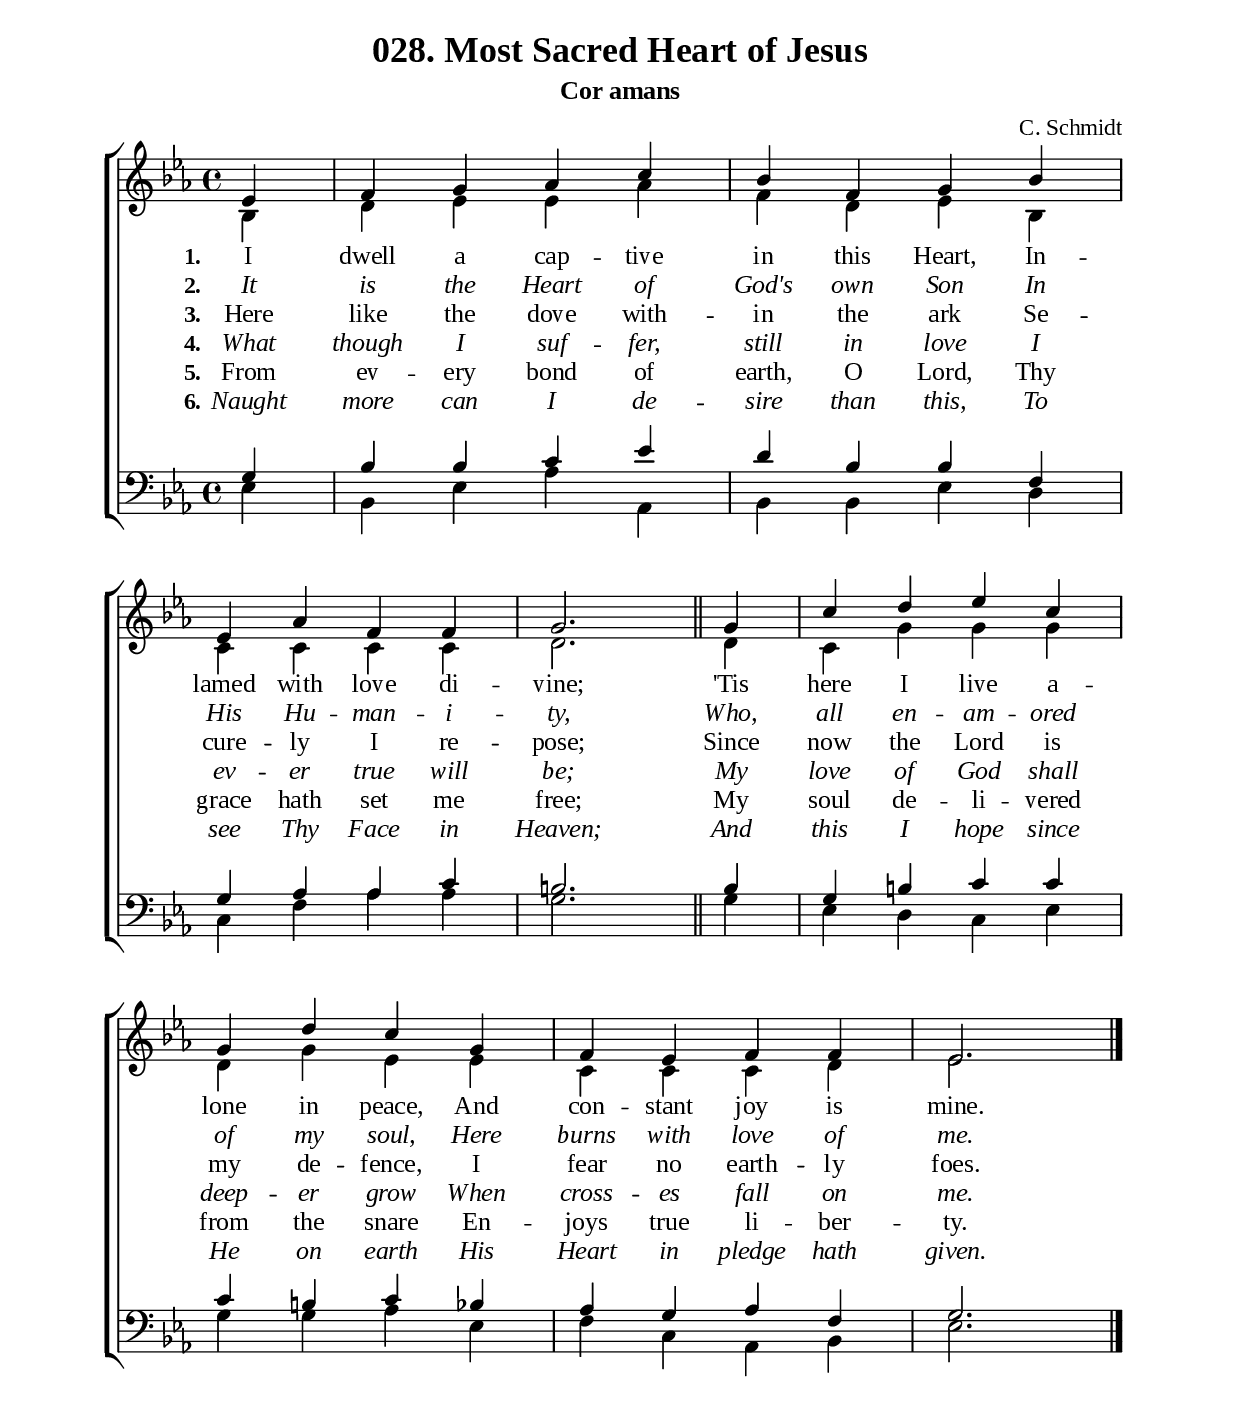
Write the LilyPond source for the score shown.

%%%%%%%%%%%%%%%%%%%%%%%%%%%%%
% CONTENTS OF THIS DOCUMENT
% 1. Common settings
% 2. Soprano verse music
% 3. Alto verse music
% 4. Tenor verse music
% 5. Basso verse music
% 6. Verse lyrics
% 7. Layout
%%%%%%%%%%%%%%%%%%%%%%%%%%%%%

%%%%%%%%%%%%%%%%%%%%%%%%%%%%%
% 1. Common settings
%%%%%%%%%%%%%%%%%%%%%%%%%%%%%
\version "2.18.2"

\header {
  title = "028. Most Sacred Heart of Jesus"
  subtitle = "Cor amans"
  %poet = ""
  composer = "C. Schmidt"
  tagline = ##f
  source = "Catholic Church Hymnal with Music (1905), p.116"
  %site = ""
}

globalSettings= {
  \key ees \major
  \time 4/4
  %\override Score.BarNumber.break-visibility = ##(#t #t #t)
  \override Score.BarNumber.break-visibility = ##(#f #f #f)
}

verseSettings = {
  \phrasingSlurDashed
}

\paper {
  #(set-paper-size "a4")
  top-margin = 15\mm
  bottom-margin = 15\mm
  left-margin = 20\mm
  right-margin = 20\mm
  indent = #0
  #(define fonts
	 (make-pango-font-tree "Liberation Serif"
	 		       "Liberation Serif"
			       "Liberation Serif"
			       (/ 20 20)))
}

printItalic = \with {
  \override LyricText.font-shape = #'italic
}

%%%%%%%%%%%%%%%%%%%%%%%%%%%%%
% 2. Soprano verse music
%%%%%%%%%%%%%%%%%%%%%%%%%%%%%
musicVerseSoprano = \relative c' {
\partial 4 ees4 |
%{ 1 %} f g aes c |
%{ 2 %} bes f g bes \break
%{ 3 %} ees, aes f f |
%{ 4 %} g2. \bar "||" g4 |
%{ 5 %} c d ees c \break
%{ 6 %} g d' c g |
%{ 7 %} f ees f f |
%{ 8 %} ees2. \bar "|."
}

%%%%%%%%%%%%%%%%%%%%%%%%%%%%%
% 3. Alto verse music
%%%%%%%%%%%%%%%%%%%%%%%%%%%%%
musicVerseAlto = \relative c' {
\partial 4 bes4 |
%{ 1 %} d ees ees aes |
%{ 2 %} f d ees bes |
%{ 3 %} c c c c |
%{ 4 %} d2. d4 |
%{ 5 %} c g' g g |
%{ 6 %} d g ees ees |
%{ 7 %} c c c d |
%{ 8 %} ees2.
}

%%%%%%%%%%%%%%%%%%%%%%%%%%%%%
% 4. Tenor verse music
%%%%%%%%%%%%%%%%%%%%%%%%%%%%%
musicVerseTenor = \relative c' {
\partial 4 g4 |
%{ 1 %} bes bes c ees |
%{ 2 %} d bes bes f |
%{ 3 %} g aes aes c |
%{ 4 %} b2. b4 |
%{ 5 %} g b c c |
%{ 6 %} c b c bes |
%{ 7 %} aes g aes f |
%{ 8 %} g2.
}

%%%%%%%%%%%%%%%%%%%%%%%%%%%%%
% 5. Basso verse music
%%%%%%%%%%%%%%%%%%%%%%%%%%%%%
musicVerseBasso = \relative c {
\partial 4 ees4 |
%{ 1 %} bes ees aes aes, |
%{ 2 %} bes bes ees d |
%{ 3 %} c f aes aes |
%{ 4 %} g2. g4 |
%{ 5 %} ees d c ees |
%{ 6 %} g g aes ees |
%{ 7 %} f c aes bes |
%{ 8 %} ees2.
}

%%%%%%%%%%%%%%%%%%%%%%%%%%%%%
% 6. Verse lyrics
%%%%%%%%%%%%%%%%%%%%%%%%%%%%%
lyricVerseOne = \lyricmode {
  \set stanza = #"1."
  I dwell a cap -- tive in this Heart,
  In -- lamed with love di -- vine;
  'Tis here I live a -- lone in peace,
  And con -- stant joy is mine.
}

lyricVerseTwo = \lyricmode {
  \set stanza = #"2."
 It is the Heart of God's own Son
 In His Hu -- man -- i -- ty,
 Who, all en -- am -- ored of my soul,
 Here burns with love of me.
}

lyricVerseThree = \lyricmode {
  \set stanza = #"3."
  Here like the dove with -- in the ark
  Se -- cure -- ly I re -- pose;
  Since now the Lord is my de -- fence,
  I fear no earth -- ly foes.
}

lyricVerseFour = \lyricmode {
  \set stanza = #"4."
  What though I suf -- fer, still in love
  I ev -- er true will be;
  My love of God shall deep -- er grow
  When cross -- es fall on me.
}

lyricVerseFive = \lyricmode {
  \set stanza = #"5."
  From ev -- ery bond of earth, O Lord,
  Thy grace hath set me free;
  My soul de -- li -- vered from the snare
  En -- joys true li -- ber -- ty.
}

lyricVerseSix = \lyricmode {
  \set stanza = #"6."
  Naught more can I de -- sire than this,
  To see Thy Face in Heaven;
  And this I hope since He on earth
  His Heart in pledge hath given.
}

%%%%%%%%%%%%%%%%%%%%%%%%%%%%%
% 7. Layout
%%%%%%%%%%%%%%%%%%%%%%%%%%%%%
\score {
    \new ChoirStaff <<
      \new Staff <<
        \clef "treble"
        \new Voice = "soprano" {
          \voiceOne \globalSettings \verseSettings \stemUp \slurUp \musicVerseSoprano
        }
        \new Voice = "alto" {
          \voiceTwo \globalSettings \verseSettings \stemDown \slurDown \musicVerseAlto
        }
      >>
      \new Lyrics \lyricsto soprano \lyricVerseOne
      \new Lyrics \printItalic \lyricsto soprano \lyricVerseTwo
      \new Lyrics \lyricsto soprano \lyricVerseThree
      \new Lyrics \printItalic \lyricsto soprano \lyricVerseFour
      \new Lyrics \lyricsto soprano \lyricVerseFive
      \new Lyrics \printItalic \lyricsto soprano \lyricVerseSix
      \new Staff <<
        \clef "bass"
        \new Voice = "tenor" {
          \voiceOne \globalSettings \verseSettings \stemUp \slurUp \musicVerseTenor
        }
        \new Voice = "basso" {
          \voiceTwo \globalSettings \verseSettings \stemDown \slurDown \musicVerseBasso
        }
      >>
    >>
}

